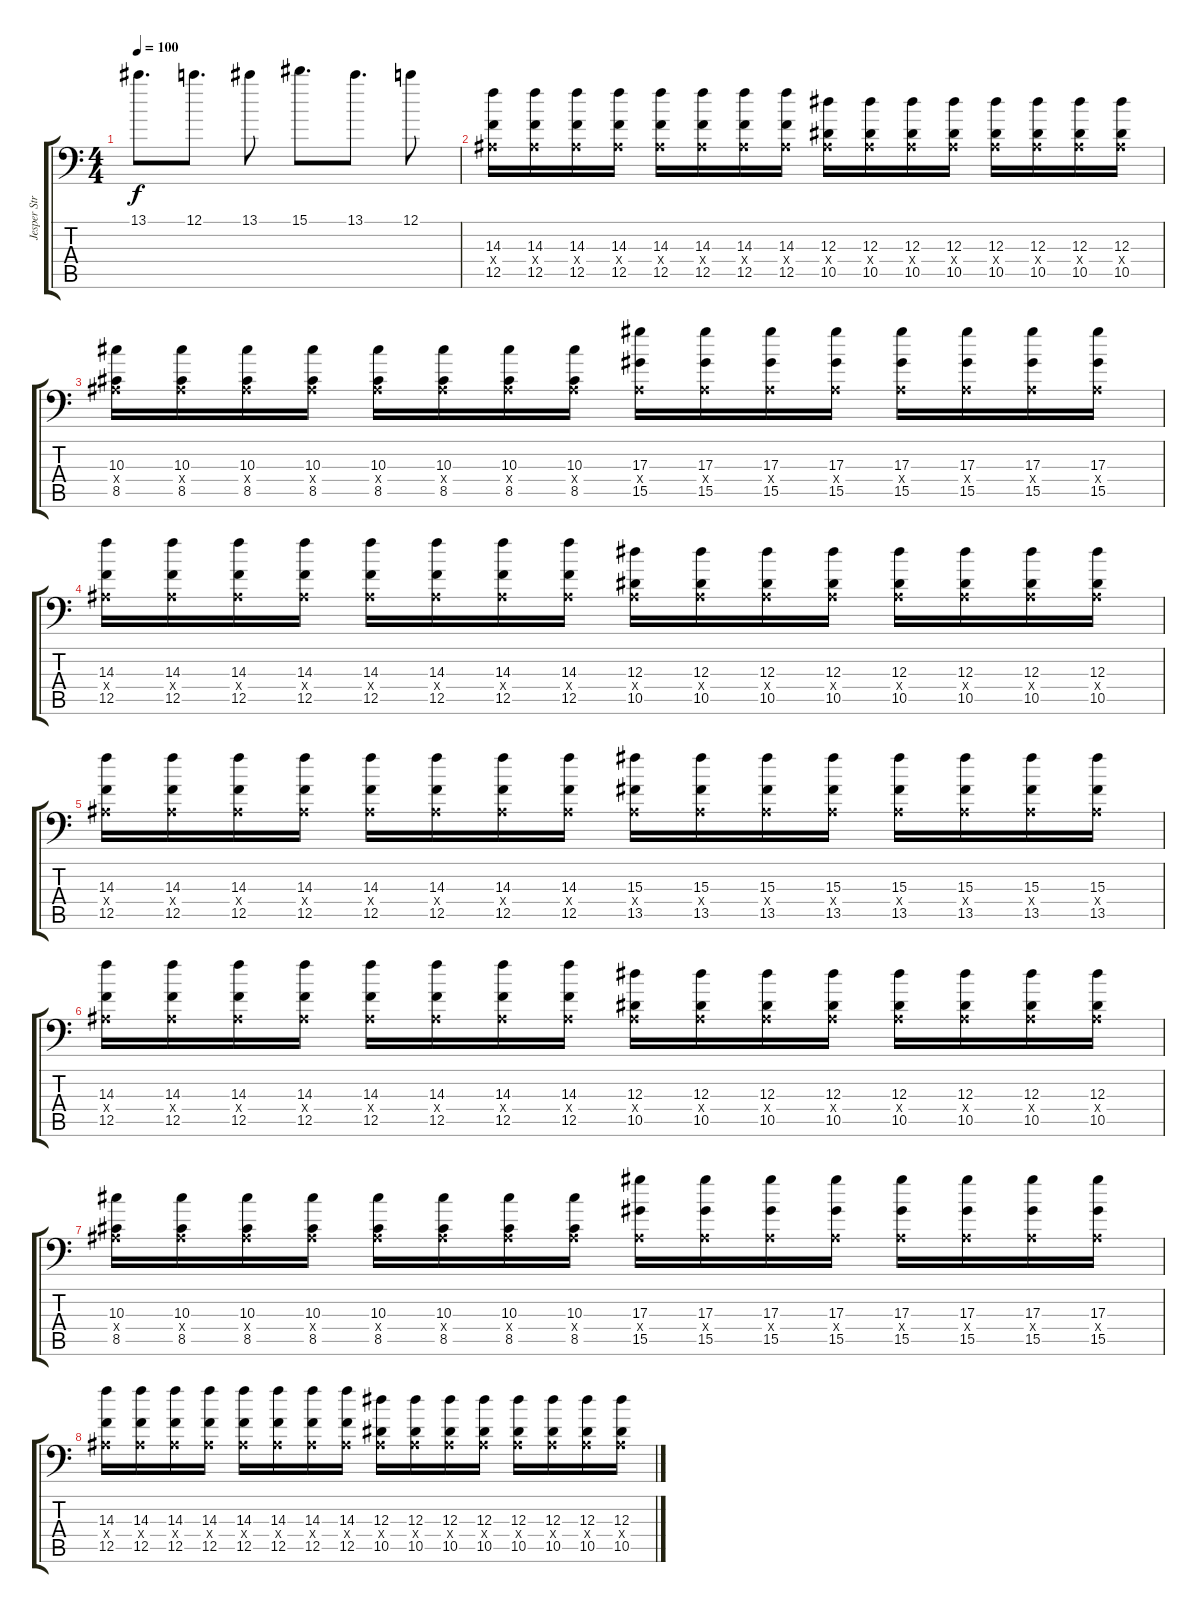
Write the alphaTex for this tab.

\track ("Jesper Strömblad" "Jesper Str") {instrument distortionguitar}
\staff {score tabs}
\tuning (C4 G3 Eb3 Bb2 F2 Bb1) {hide}
\ts (4 4)
\tempo 100
\clef f4
\ks c
13.1.8{d dy f} 12.1.8{d} 13.1.8 15.1.8{d} 13.1.8{d} 12.1.8 |
(14.3 0.4{x} 12.5).16 (14.3 0.4{x} 12.5).16 (14.3 0.4{x} 12.5).16 (14.3 0.4{x} 12.5).16 (14.3 0.4{x} 12.5).16 (14.3 0.4{x} 12.5).16 (14.3 0.4{x} 12.5).16 (14.3 0.4{x} 12.5).16 (12.3 0.4{x} 10.5).16 (12.3 0.4{x} 10.5).16 (12.3 0.4{x} 10.5).16 (12.3 0.4{x} 10.5).16 (12.3 0.4{x} 10.5).16 (12.3 0.4{x} 10.5).16 (12.3 0.4{x} 10.5).16 (12.3 0.4{x} 10.5).16 |
(10.3 0.4{x} 8.5).16 (10.3 0.4{x} 8.5).16 (10.3 0.4{x} 8.5).16 (10.3 0.4{x} 8.5).16 (10.3 0.4{x} 8.5).16 (10.3 0.4{x} 8.5).16 (10.3 0.4{x} 8.5).16 (10.3 0.4{x} 8.5).16 (17.3 0.4{x} 15.5).16 (17.3 0.4{x} 15.5).16 (17.3 0.4{x} 15.5).16 (17.3 0.4{x} 15.5).16 (17.3 0.4{x} 15.5).16 (17.3 0.4{x} 15.5).16 (17.3 0.4{x} 15.5).16 (17.3 0.4{x} 15.5).16 |
(14.3 0.4{x} 12.5).16 (14.3 0.4{x} 12.5).16 (14.3 0.4{x} 12.5).16 (14.3 0.4{x} 12.5).16 (14.3 0.4{x} 12.5).16 (14.3 0.4{x} 12.5).16 (14.3 0.4{x} 12.5).16 (14.3 0.4{x} 12.5).16 (12.3 0.4{x} 10.5).16 (12.3 0.4{x} 10.5).16 (12.3 0.4{x} 10.5).16 (12.3 0.4{x} 10.5).16 (12.3 0.4{x} 10.5).16 (12.3 0.4{x} 10.5).16 (12.3 0.4{x} 10.5).16 (12.3 0.4{x} 10.5).16 |
(14.3 0.4{x} 12.5).16 (14.3 0.4{x} 12.5).16 (14.3 0.4{x} 12.5).16 (14.3 0.4{x} 12.5).16 (14.3 0.4{x} 12.5).16 (14.3 0.4{x} 12.5).16 (14.3 0.4{x} 12.5).16 (14.3 0.4{x} 12.5).16 (15.3 0.4{x} 13.5).16 (15.3 0.4{x} 13.5).16 (15.3 0.4{x} 13.5).16 (15.3 0.4{x} 13.5).16 (15.3 0.4{x} 13.5).16 (15.3 0.4{x} 13.5).16 (15.3 0.4{x} 13.5).16 (15.3 0.4{x} 13.5).16 |
(14.3 0.4{x} 12.5).16 (14.3 0.4{x} 12.5).16 (14.3 0.4{x} 12.5).16 (14.3 0.4{x} 12.5).16 (14.3 0.4{x} 12.5).16 (14.3 0.4{x} 12.5).16 (14.3 0.4{x} 12.5).16 (14.3 0.4{x} 12.5).16 (12.3 0.4{x} 10.5).16 (12.3 0.4{x} 10.5).16 (12.3 0.4{x} 10.5).16 (12.3 0.4{x} 10.5).16 (12.3 0.4{x} 10.5).16 (12.3 0.4{x} 10.5).16 (12.3 0.4{x} 10.5).16 (12.3 0.4{x} 10.5).16 |
(10.3 0.4{x} 8.5).16 (10.3 0.4{x} 8.5).16 (10.3 0.4{x} 8.5).16 (10.3 0.4{x} 8.5).16 (10.3 0.4{x} 8.5).16 (10.3 0.4{x} 8.5).16 (10.3 0.4{x} 8.5).16 (10.3 0.4{x} 8.5).16 (17.3 0.4{x} 15.5).16 (17.3 0.4{x} 15.5).16 (17.3 0.4{x} 15.5).16 (17.3 0.4{x} 15.5).16 (17.3 0.4{x} 15.5).16 (17.3 0.4{x} 15.5).16 (17.3 0.4{x} 15.5).16 (17.3 0.4{x} 15.5).16 |
(14.3 0.4{x} 12.5).16 (14.3 0.4{x} 12.5).16 (14.3 0.4{x} 12.5).16 (14.3 0.4{x} 12.5).16 (14.3 0.4{x} 12.5).16 (14.3 0.4{x} 12.5).16 (14.3 0.4{x} 12.5).16 (14.3 0.4{x} 12.5).16 (12.3 0.4{x} 10.5).16 (12.3 0.4{x} 10.5).16 (12.3 0.4{x} 10.5).16 (12.3 0.4{x} 10.5).16 (12.3 0.4{x} 10.5).16 (12.3 0.4{x} 10.5).16 (12.3 0.4{x} 10.5).16 (12.3 0.4{x} 10.5).16
